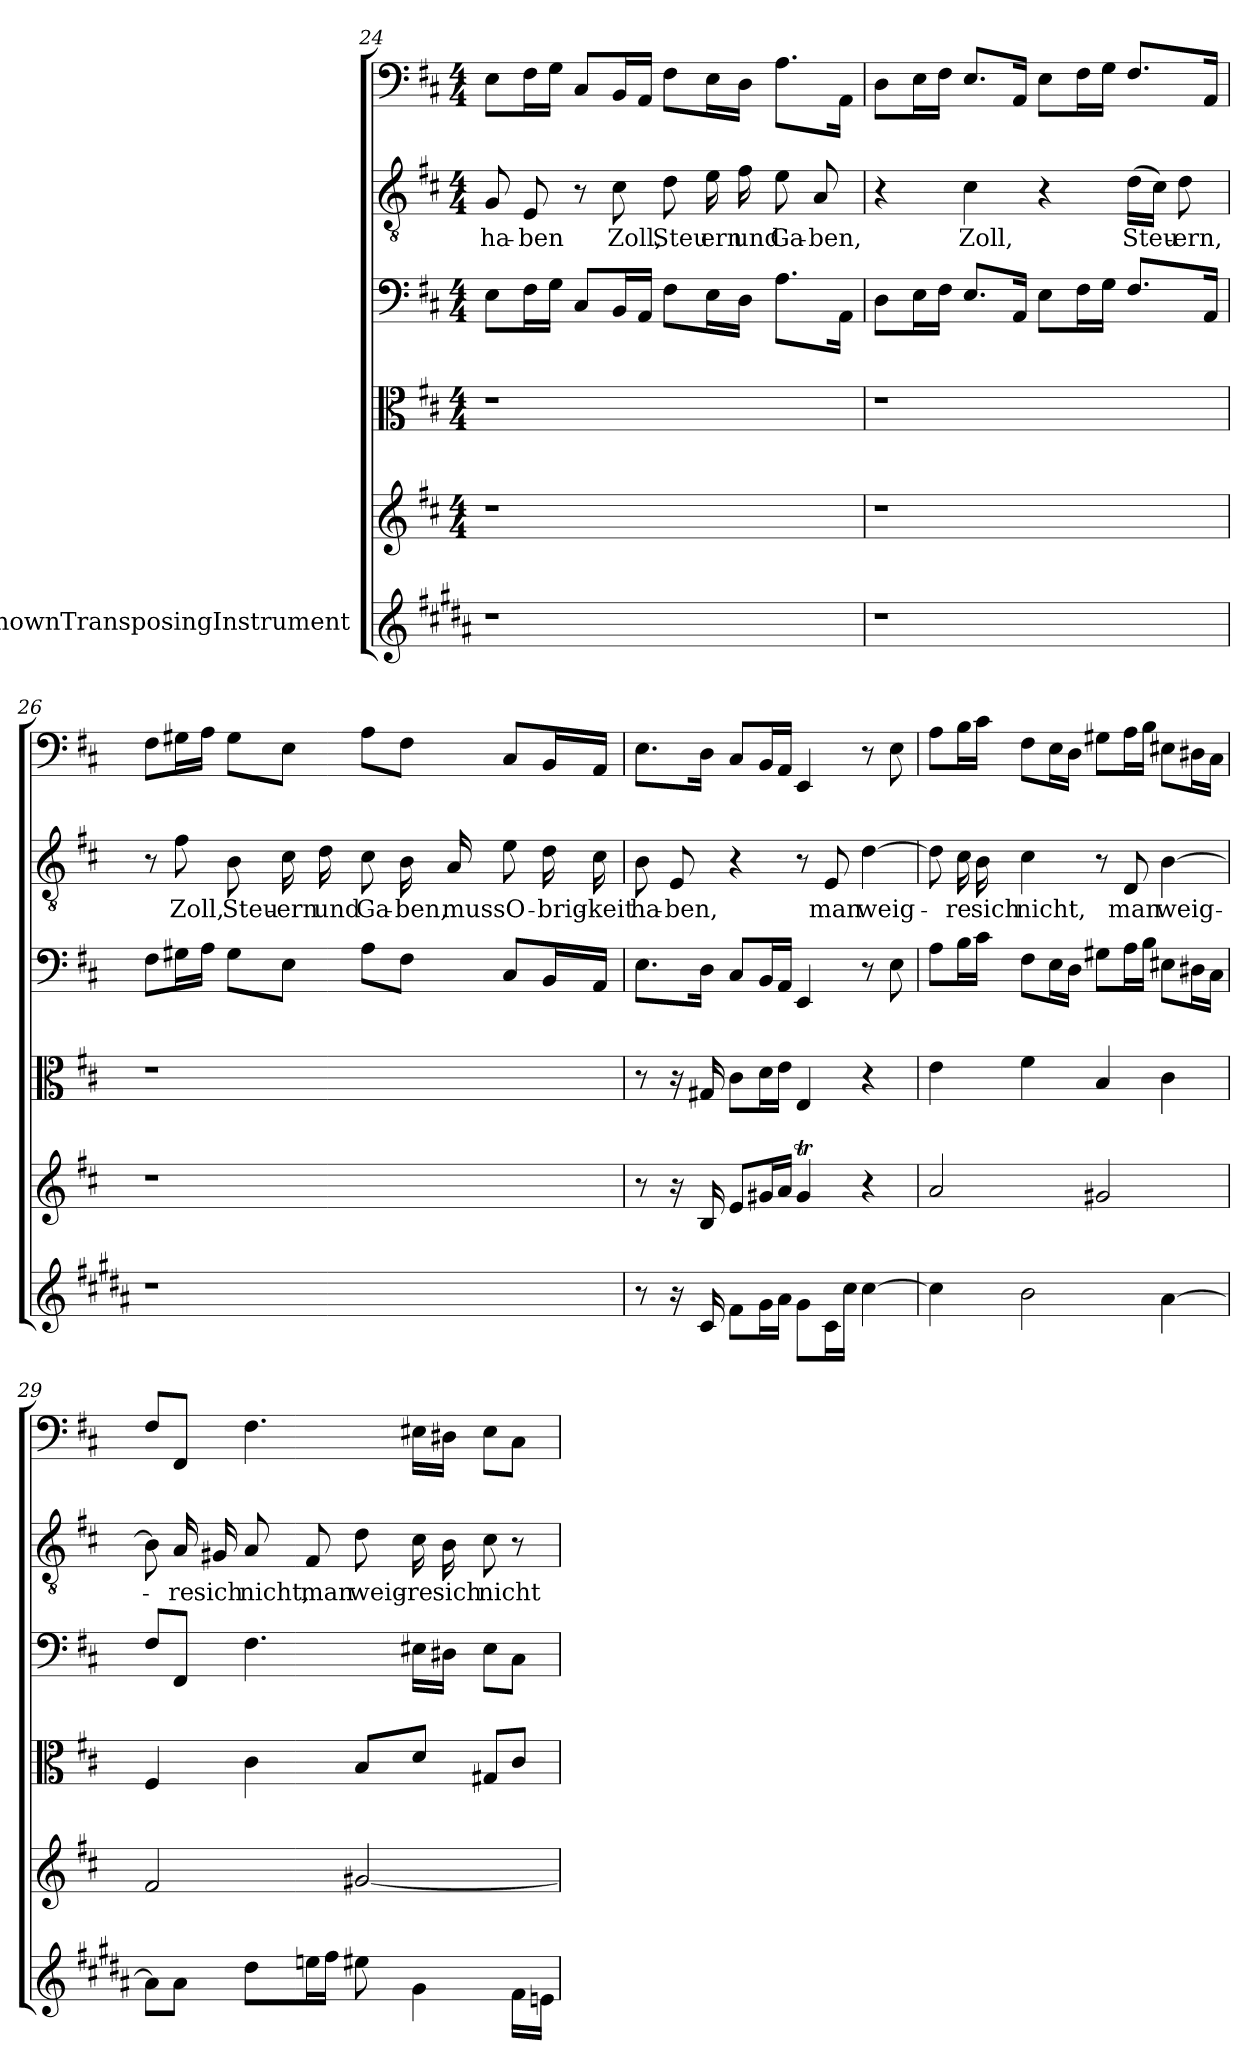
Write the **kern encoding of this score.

**kern	**kern	**kern	**kern	**kern	**text	**kern
*part6	*part5	*part4	*part3	*part2	*part2	*part1
*staff6	*staff5	*staff4	*staff3	*staff2	*staff2	*staff1
*I"UnknownTransposingInstrument	*	*	*	*	*	*
*clefG2	*clefG2	*clefC3	*clefF4	*clefGv2	*	*clefF4
*ITrd-2c-3	*	*	*	*	*	*
*k[f#c#]	*k[f#c#]	*k[f#c#]	*k[f#c#]	*k[f#c#]	*	*k[f#c#]
*	*M4/4	*M4/4	*M4/4	*M4/4	*	*M4/4
=24	=24	=24	=24	=24	=24	=24
1r	1r	1r	8E\L	8G/	ha-	8E\L
.	.	.	16F#\L	8E/	-ben	16F#\L
.	.	.	16G\JJ	.	.	16G\JJ
.	.	.	8C#/L	8r	.	8C#/L
.	.	.	16BB/L	8c#\	Zoll,	16BB/L
.	.	.	16AA/JJ	.	.	16AA/JJ
.	.	.	8F#\L	8d\	Steu-	8F#\L
.	.	.	16E\L	16e\	-ern	16E\L
.	.	.	16D\JJ	16f#\	und	16D\JJ
.	.	.	8.A\L	8e\	Ga-	8.A\L
.	.	.	.	8A/	-ben,	.
.	.	.	16AA\Jk	.	.	16AA\Jk
=25	=25	=25	=25	=25	=25	=25
1r	1r	1r	8D\L	4r	.	8D\L
.	.	.	16E\L	.	.	16E\L
.	.	.	16F#\JJ	.	.	16F#\JJ
.	.	.	8.E/L	4c#\	Zoll,	8.E/L
.	.	.	16AA/Jk	.	.	16AA/Jk
.	.	.	8E\L	4r	.	8E\L
.	.	.	16F#\L	.	.	16F#\L
.	.	.	16G\JJ	.	.	16G\JJ
.	.	.	8.F#/L	(16d\LL	Steu-	8.F#/L
.	.	.	.	16c#\JJ)	.	.
.	.	.	.	8d\	-ern,	.
.	.	.	16AA/Jk	.	.	16AA/Jk
=26	=26	=26	=26	=26	=26	=26
1r	1r	1r	8F#\L	8r	.	8F#\L
.	.	.	16G#X\L	8f#\	Zoll,	16G#X\L
.	.	.	16A\JJ	.	.	16A\JJ
.	.	.	8G#\L	8B\	Steu-	8G#\L
.	.	.	8E\J	16c#\	-ern	8E\J
.	.	.	.	16d\	und	.
.	.	.	8A\L	8c#\	Ga-	8A\L
.	.	.	8F#\J	16B\	-ben,	8F#\J
.	.	.	.	16A/	muss	.
.	.	.	8C#/L	8e\	O-	8C#/L
.	.	.	16BB/L	16d\	-brig-	16BB/L
.	.	.	16AA/JJ	16c#\	-keit	16AA/JJ
=27	=27	=27	=27	=27	=27	=27
8r	8r	8r	8.E\L	8B\	ha-	8.E\L
16r	16r	16r	.	8E/	-ben,	.
16e/	16B/	16G#X/	16D\Jk	.	.	16D\Jk
8a\L	8e/L	8c#\L	8C#/L	4r	.	8C#/L
16b\L	16g#X/L	16d\L	16BB/L	.	.	16BB/L
16cc#\JJ	16a/JJ	16e\JJ	16AA/JJ	.	.	16AA/JJ
8b\L	4g#t/	4E/	4EE/	8r	.	4EE/
16e\L	.	.	.	8E/	man	.
16ee\JJ	.	.	.	.	.	.
[4ee\	4r	4r	8r	[4d\	weig-	8r
.	.	.	8E\	.	.	8E\
=28	=28	=28	=28	=28	=28	=28
4ee\]	2a/	4e\	8A\L	8d\]	.	8A\L
.	.	.	16B\L	16c#\	-re	16B\L
.	.	.	16c#\JJ	16B\	sich	16c#\JJ
2dd\	.	4f#\	8F#\L	4c#\	nicht,	8F#\L
.	.	.	16E\L	.	.	16E\L
.	.	.	16D\JJ	.	.	16D\JJ
.	2g#X/	4B/	8G#X\L	8r	.	8G#X\L
.	.	.	16A\L	8D/	man	16A\L
.	.	.	16B\JJ	.	.	16B\JJ
[4cc#\	.	4c#\	8E#X\L	[4B\	weig-	8E#X\L
.	.	.	16D#X\L	.	.	16D#X\L
.	.	.	16C#\JJ	.	.	16C#\JJ
=29	=29	=29	=29	=29	=29	=29
8cc#\L]	2f#/	4F#/	8F#/L	8B\]	.	8F#/L
8cc#\J	.	.	8FF#/J	16A/	-re	8FF#/J
.	.	.	.	16G#X/	sich	.
8ff#\L	.	4c#\	4.F#\	8A/	nicht,	4.F#\
16ggn\L	.	.	.	8F#/	man	.
16aa\JJ	.	.	.	.	.	.
8gg#X\	[2g#X/	8B/L	.	8d\	weig-	.
4b\	.	8d/J	16E#X\LL	16c#\	-re	16E#X\LL
.	.	.	16D#X\JJ	16B\	sich	16D#X\JJ
.	.	8G#X/L	8E#\L	8c#\	nicht	8E#\L
16a\LL	.	8c#/J	8C#\J	8r	.	8C#\J
16gn\JJ	.	.	.	.	.	.
=	=	=	=	=	=	=
*-	*-	*-	*-	*-	*-	*-
